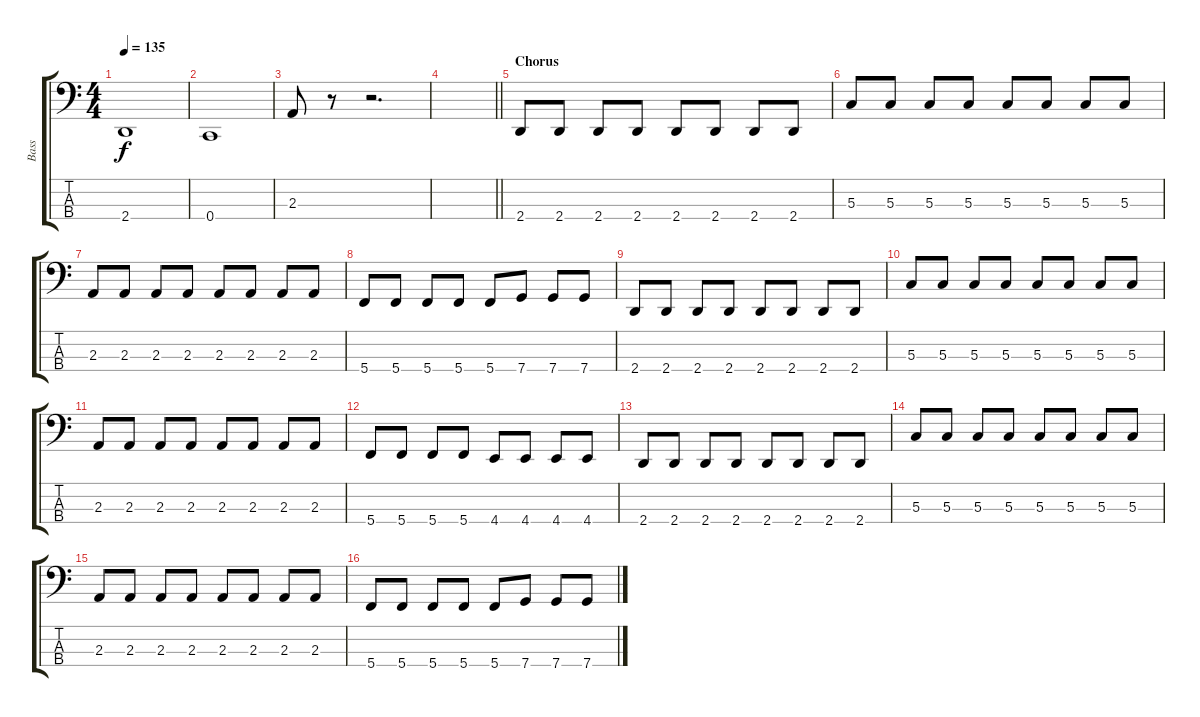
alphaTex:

\track ("Bass" "Bass") {instrument electricbassfinger}
\staff {score tabs}
\tuning (F2 C2 G1 C1) {hide}
\ts (4 4)
\tempo 135
\clef f4
\ks c
2.4.1{dy f} |
0.4.1 |
2.3.8 r.8 r.2{d} |
\barLineRight lightlight
|
\section ("" "Chorus")
2.4.8 2.4.8 2.4.8 2.4.8 2.4.8 2.4.8 2.4.8 2.4.8 |
5.3.8 5.3.8 5.3.8 5.3.8 5.3.8 5.3.8 5.3.8 5.3.8 |
2.3.8 2.3.8 2.3.8 2.3.8 2.3.8 2.3.8 2.3.8 2.3.8 |
5.4.8 5.4.8 5.4.8 5.4.8 5.4.8 7.4.8 7.4.8 7.4.8 |
2.4.8 2.4.8 2.4.8 2.4.8 2.4.8 2.4.8 2.4.8 2.4.8 |
5.3.8 5.3.8 5.3.8 5.3.8 5.3.8 5.3.8 5.3.8 5.3.8 |
2.3.8 2.3.8 2.3.8 2.3.8 2.3.8 2.3.8 2.3.8 2.3.8 |
5.4.8 5.4.8 5.4.8 5.4.8 4.4.8 4.4.8 4.4.8 4.4.8 |
2.4.8 2.4.8 2.4.8 2.4.8 2.4.8 2.4.8 2.4.8 2.4.8 |
5.3.8 5.3.8 5.3.8 5.3.8 5.3.8 5.3.8 5.3.8 5.3.8 |
2.3.8 2.3.8 2.3.8 2.3.8 2.3.8 2.3.8 2.3.8 2.3.8 |
5.4.8 5.4.8 5.4.8 5.4.8 5.4.8 7.4.8 7.4.8 7.4.8
